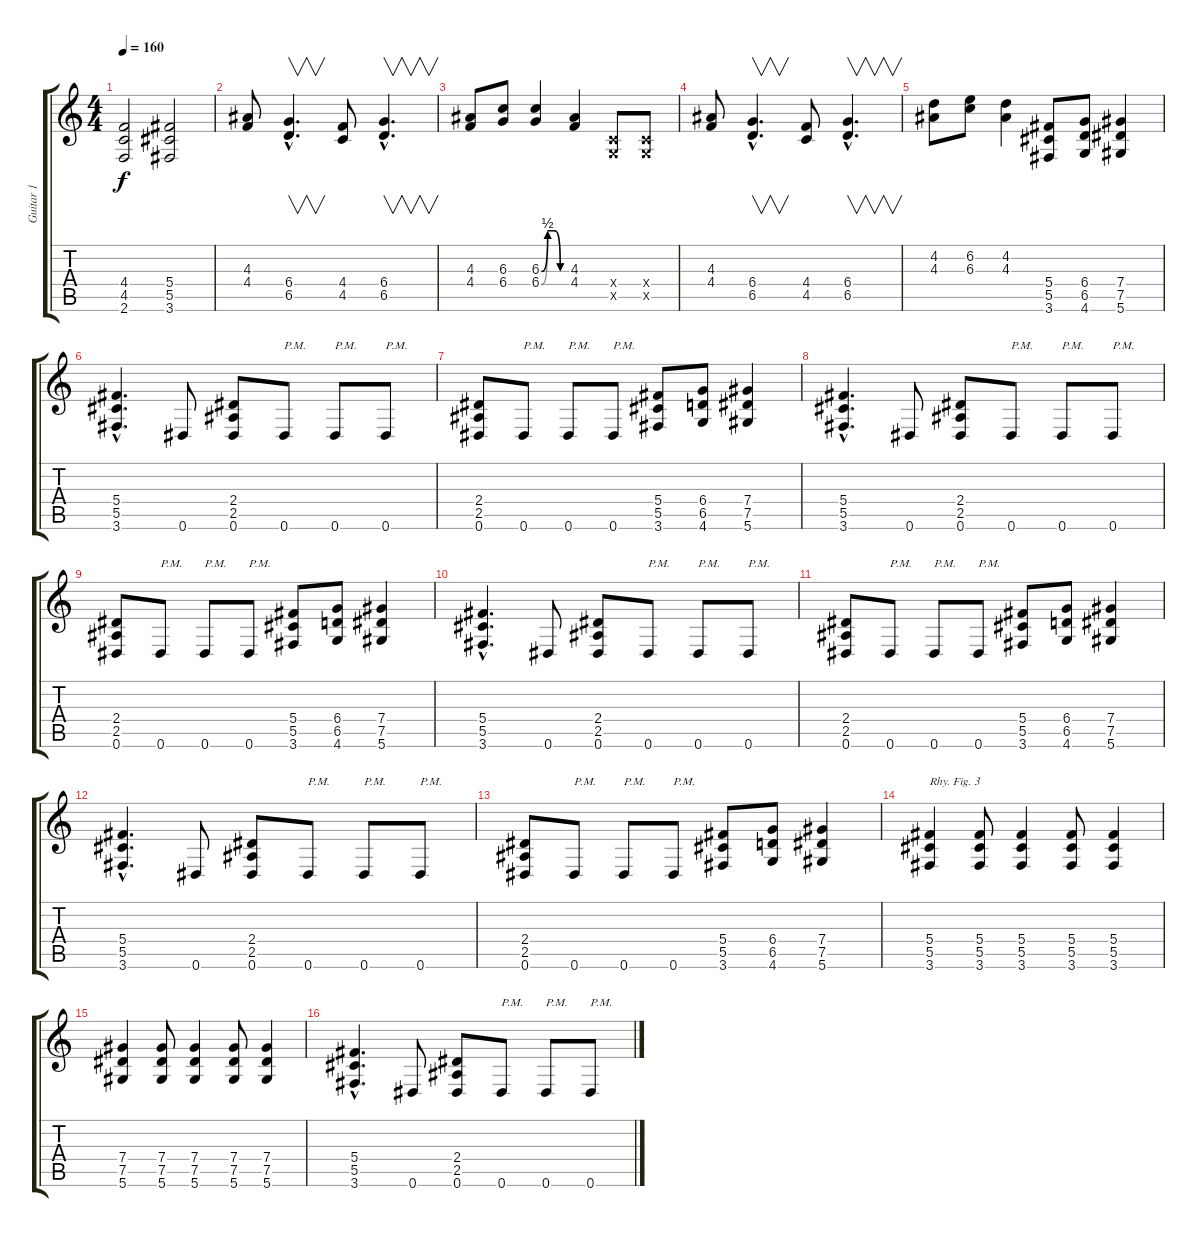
\track ("Guitar 1" "Guitar 1") {instrument distortionguitar}
\staff {score tabs}
\tuning (Eb4 Bb3 Gb3 Db3 Ab2 Eb2) {hide}
\ts (4 4)
\tempo 160
\clef g2
\ks c
(4.4 4.5 2.6).2{dy f} (5.4 5.5 3.6).2 |
(4.3 4.4).8 (6.4{hac} 6.5{hac}).4{v d} (4.4 4.5).8 (6.4{hac} 6.5{hac}).4{v d} |
(4.3 4.4).8 (6.3 6.4).8 (6.3{be (custom 0 0 15 2 30 2 45 0 60 0)} 6.4{be (custom 0 0 15 2 30 2 45 0 60 0)}).4 (4.3 4.4).4 (-1.4{x} -1.5{x}).8 (-1.4{x} -1.5{x}).8 |
(4.3 4.4).8 (6.4{hac} 6.5{hac}).4{v d} (4.4 4.5).8 (6.4{hac} 6.5{hac}).4{v d} |
(4.2 4.3).8 (6.2 6.3).8 (4.2 4.3).4 (5.4 5.5 3.6).8 (6.4 6.5 4.6).8 (7.4 7.5 5.6).4 |
(5.4{hac} 5.5{hac} 3.6{hac}).4{d} 0.6.8 (2.4 2.5 0.6).8 0.6.8{txt "P.M."} 0.6.8{txt "P.M."} 0.6.8{txt "P.M."} |
(2.4 2.5 0.6).8 0.6.8{txt "P.M."} 0.6.8{txt "P.M."} 0.6.8{txt "P.M."} (5.4 5.5 3.6).8 (6.4 6.5 4.6).8 (7.4 7.5 5.6).4 |
(5.4{hac} 5.5{hac} 3.6{hac}).4{d} 0.6.8 (2.4 2.5 0.6).8 0.6.8{txt "P.M."} 0.6.8{txt "P.M."} 0.6.8{txt "P.M."} |
(2.4 2.5 0.6).8 0.6.8{txt "P.M."} 0.6.8{txt "P.M."} 0.6.8{txt "P.M."} (5.4 5.5 3.6).8 (6.4 6.5 4.6).8 (7.4 7.5 5.6).4 |
(5.4{hac} 5.5{hac} 3.6{hac}).4{d} 0.6.8 (2.4 2.5 0.6).8 0.6.8{txt "P.M."} 0.6.8{txt "P.M."} 0.6.8{txt "P.M."} |
(2.4 2.5 0.6).8 0.6.8{txt "P.M."} 0.6.8{txt "P.M."} 0.6.8{txt "P.M."} (5.4 5.5 3.6).8 (6.4 6.5 4.6).8 (7.4 7.5 5.6).4 |
(5.4{hac} 5.5{hac} 3.6{hac}).4{d} 0.6.8 (2.4 2.5 0.6).8 0.6.8{txt "P.M."} 0.6.8{txt "P.M."} 0.6.8{txt "P.M."} |
(2.4 2.5 0.6).8 0.6.8{txt "P.M."} 0.6.8{txt "P.M."} 0.6.8{txt "P.M."} (5.4 5.5 3.6).8 (6.4 6.5 4.6).8 (7.4 7.5 5.6).4 |
(5.4 5.5 3.6).4{txt "Rhy. Fig. 3"} (5.4 5.5 3.6).8 (5.4 5.5 3.6).4 (5.4 5.5 3.6).8 (5.4 5.5 3.6).4 |
(7.4 7.5 5.6).4 (7.4 7.5 5.6).8 (7.4 7.5 5.6).4 (7.4 7.5 5.6).8 (7.4 7.5 5.6).4 |
(5.4{hac} 5.5{hac} 3.6{hac}).4{d} 0.6.8 (2.4 2.5 0.6).8 0.6.8{txt "P.M."} 0.6.8{txt "P.M."} 0.6.8{txt "P.M."}
